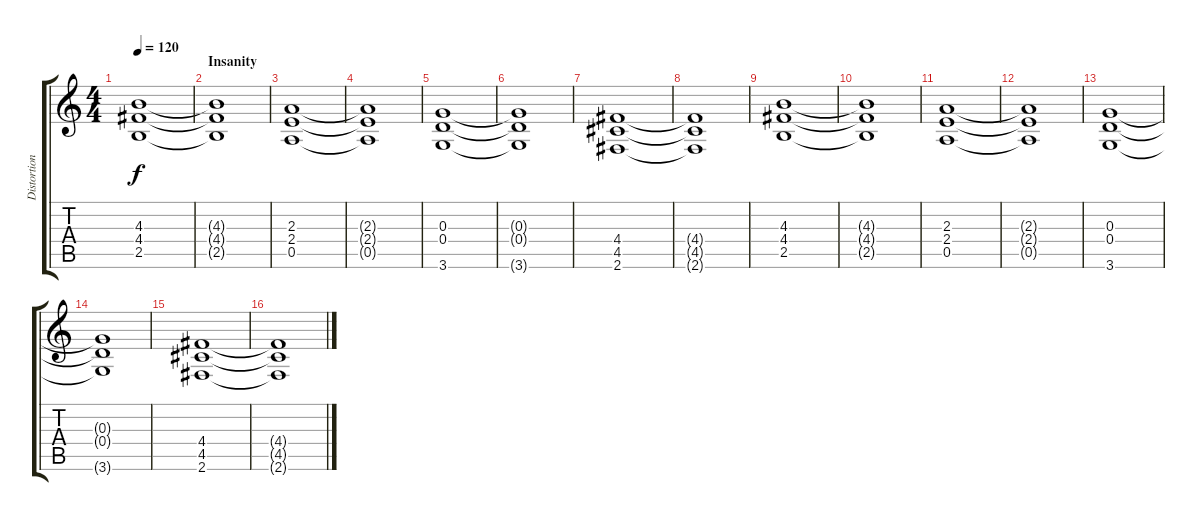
\track ("Distortion Guitar" "Distortion") {instrument distortionguitar}
\staff {score tabs}
\tuning (E4 B3 G3 D3 A2 E2) {hide}
\ts (4 4)
\tempo 120
\clef g2
\ks c
(4.3 4.4 2.5).1{dy f} |
\section ("" "Insanity")
(4.3{t} 4.4{t} 2.5{t}).1 |
(2.3 2.4 0.5).1 |
(2.3{t} 2.4{t} 0.5{t}).1 |
(0.3 0.4 3.6).1 |
(0.3{t} 0.4{t} 3.6{t}).1 |
(4.4 4.5 2.6).1 |
(4.4{t} 4.5{t} 2.6{t}).1 |
(4.3 4.4 2.5).1 |
(4.3{t} 4.4{t} 2.5{t}).1 |
(2.3 2.4 0.5).1 |
(2.3{t} 2.4{t} 0.5{t}).1 |
(0.3 0.4 3.6).1 |
(0.3{t} 0.4{t} 3.6{t}).1 |
(4.4 4.5 2.6).1 |
(4.4{t} 4.5{t} 2.6{t}).1
